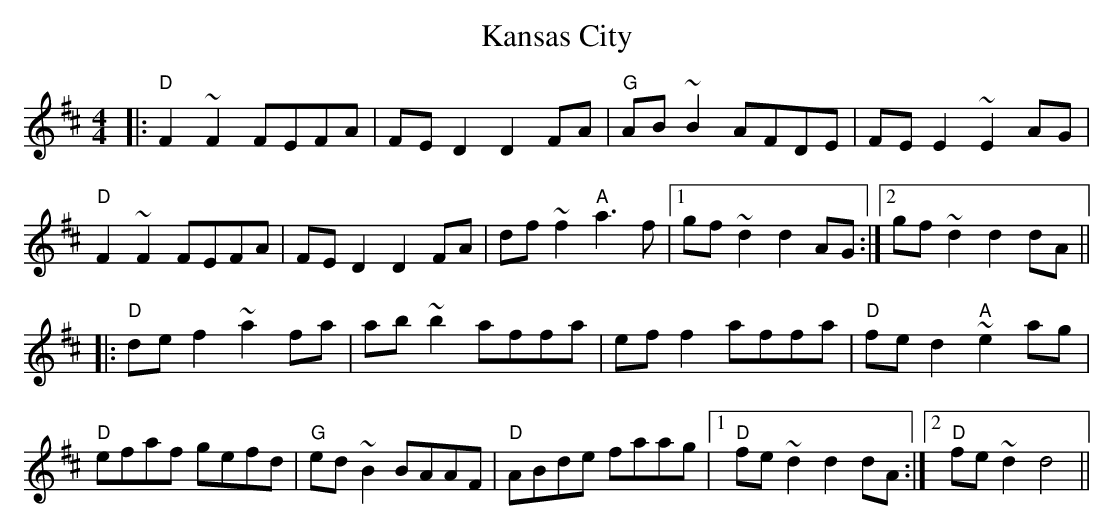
X:1
T: Kansas City
M: 4/4
L: 1/8
K: Dmaj
|:"D"F2 ~F2 FEFA|FE D2 D2 FA|"G"AB ~B2 AFDE|FE E2 ~E2 AG|
"D"F2 ~F2 FEFA|FE D2 D2 FA|df ~f2 "A"a3f|1 gf ~d2 d2 AG:|2 gf~d2 d2dA||
|:"D"def2 ~a2fa|ab~b2 affa|eff2 affa|"D"fed2 "A"~e2ag|
"D"efaf gefd|"G"ed~B2 BAAF|"D"ABde faag|1 "D"fe~d2 d2dA:|2 "D"fe~d2 d4||
